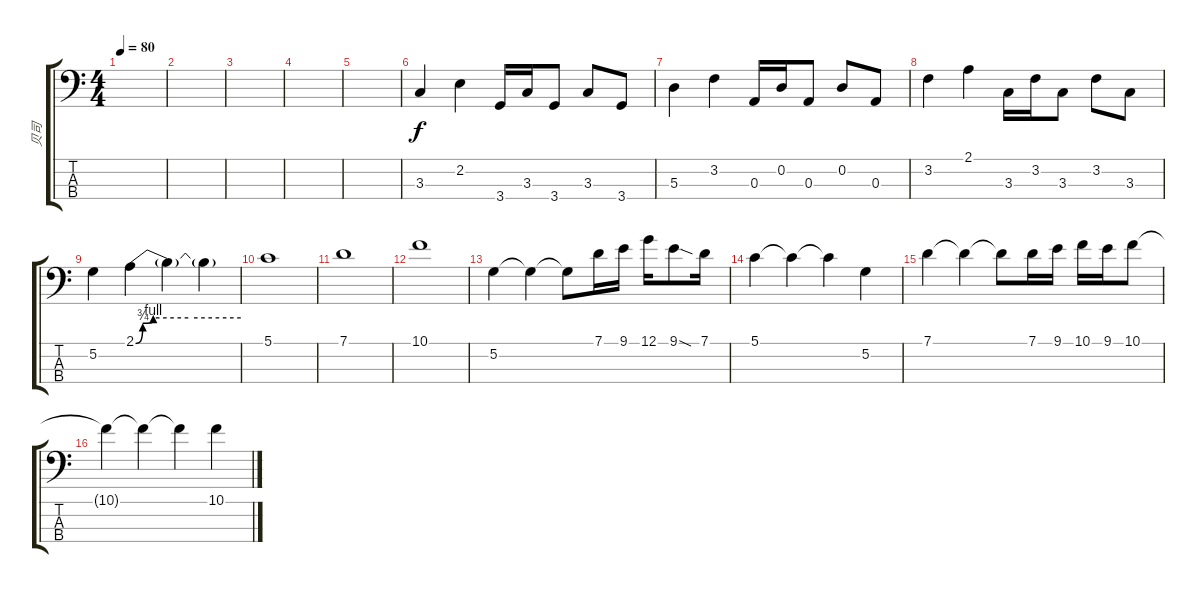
\track ("贝司" "贝司") {instrument acousticguitarnylon}
\staff {score tabs}
\tuning (G2 D2 A1 E1) {hide}
\ts (4 4)
\tempo 80
\clef f4
\ks c
|
|
|
|
|
3.3.4 2.2.4 3.4.16{dy f} 3.3.16 3.4.8 3.3.8 3.4.8 |
5.3.4 3.2.4 0.3.16 0.2.16 0.3.8 0.2.8 0.3.8 |
3.2.4 2.1.4 3.3.16 3.2.16 3.3.8 3.2.8 3.3.8 |
5.2.4 2.1{be (custom 0 0 4 3 10 4 30 4 60 4)}.4 2.1{t}.4 2.1{t}.4 |
5.1.1 |
7.1.1 |
10.1.1 |
5.2.4 5.2{t}.4 5.2{t}.8 7.1.16 9.1.16 12.1.16 9.1{sod}.8 7.1.16 |
5.1.4 5.1{t}.4 5.1{t}.4 5.2.4 |
7.1.4 7.1{t}.4 7.1{t}.8 7.1.16 9.1.16 10.1.16 9.1.16 10.1.8 |
10.1{t}.4 10.1{t}.4 10.1{t}.4 10.1.4
